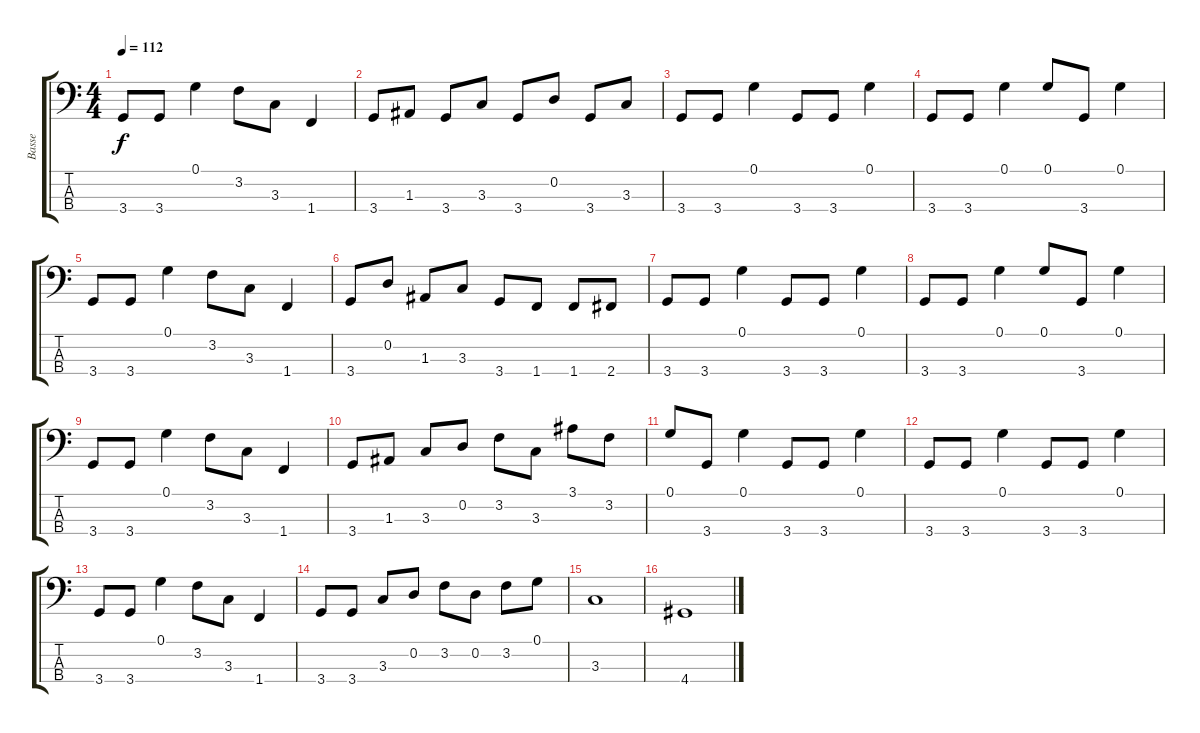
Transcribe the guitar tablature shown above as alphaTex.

\track ("Basse" "Basse") {instrument electricbasspick}
\staff {score tabs}
\tuning (G2 D2 A1 E1) {hide}
\ts (4 4)
\tempo 112
\clef f4
\ks c
3.4.8{dy f} 3.4.8 0.1.4 3.2.8 3.3.8 1.4.4 |
3.4.8 1.3.8 3.4.8 3.3.8 3.4.8 0.2.8 3.4.8 3.3.8 |
3.4.8 3.4.8 0.1.4 3.4.8 3.4.8 0.1.4 |
3.4.8 3.4.8 0.1.4 0.1.8 3.4.8 0.1.4 |
3.4.8 3.4.8 0.1.4 3.2.8 3.3.8 1.4.4 |
3.4.8 0.2.8 1.3.8 3.3.8 3.4.8 1.4.8 1.4.8 2.4.8 |
3.4.8 3.4.8 0.1.4 3.4.8 3.4.8 0.1.4 |
3.4.8 3.4.8 0.1.4 0.1.8 3.4.8 0.1.4 |
3.4.8 3.4.8 0.1.4 3.2.8 3.3.8 1.4.4 |
3.4.8 1.3.8 3.3.8 0.2.8 3.2.8 3.3.8 3.1.8 3.2.8 |
0.1.8 3.4.8 0.1.4 3.4.8 3.4.8 0.1.4 |
3.4.8 3.4.8 0.1.4 3.4.8 3.4.8 0.1.4 |
3.4.8 3.4.8 0.1.4 3.2.8 3.3.8 1.4.4 |
3.4.8 3.4.8 3.3.8 0.2.8 3.2.8 0.2.8 3.2.8 0.1.8 |
3.3.1 |
4.4.1
